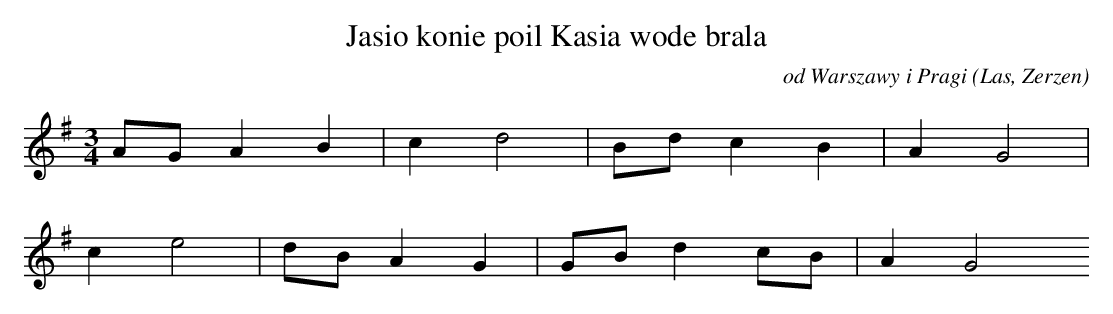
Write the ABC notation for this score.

X:1
T: Jasio konie poil Kasia wode brala
O: od Warszawy i Pragi (Las, Zerzen)
M: 3/4
L: 1/8
K: G
AGA2B2 | c2d4 | Bdc2B2 | A2G4 |
c2e4 | dBA2G2 | GBd2cB | A2G4
